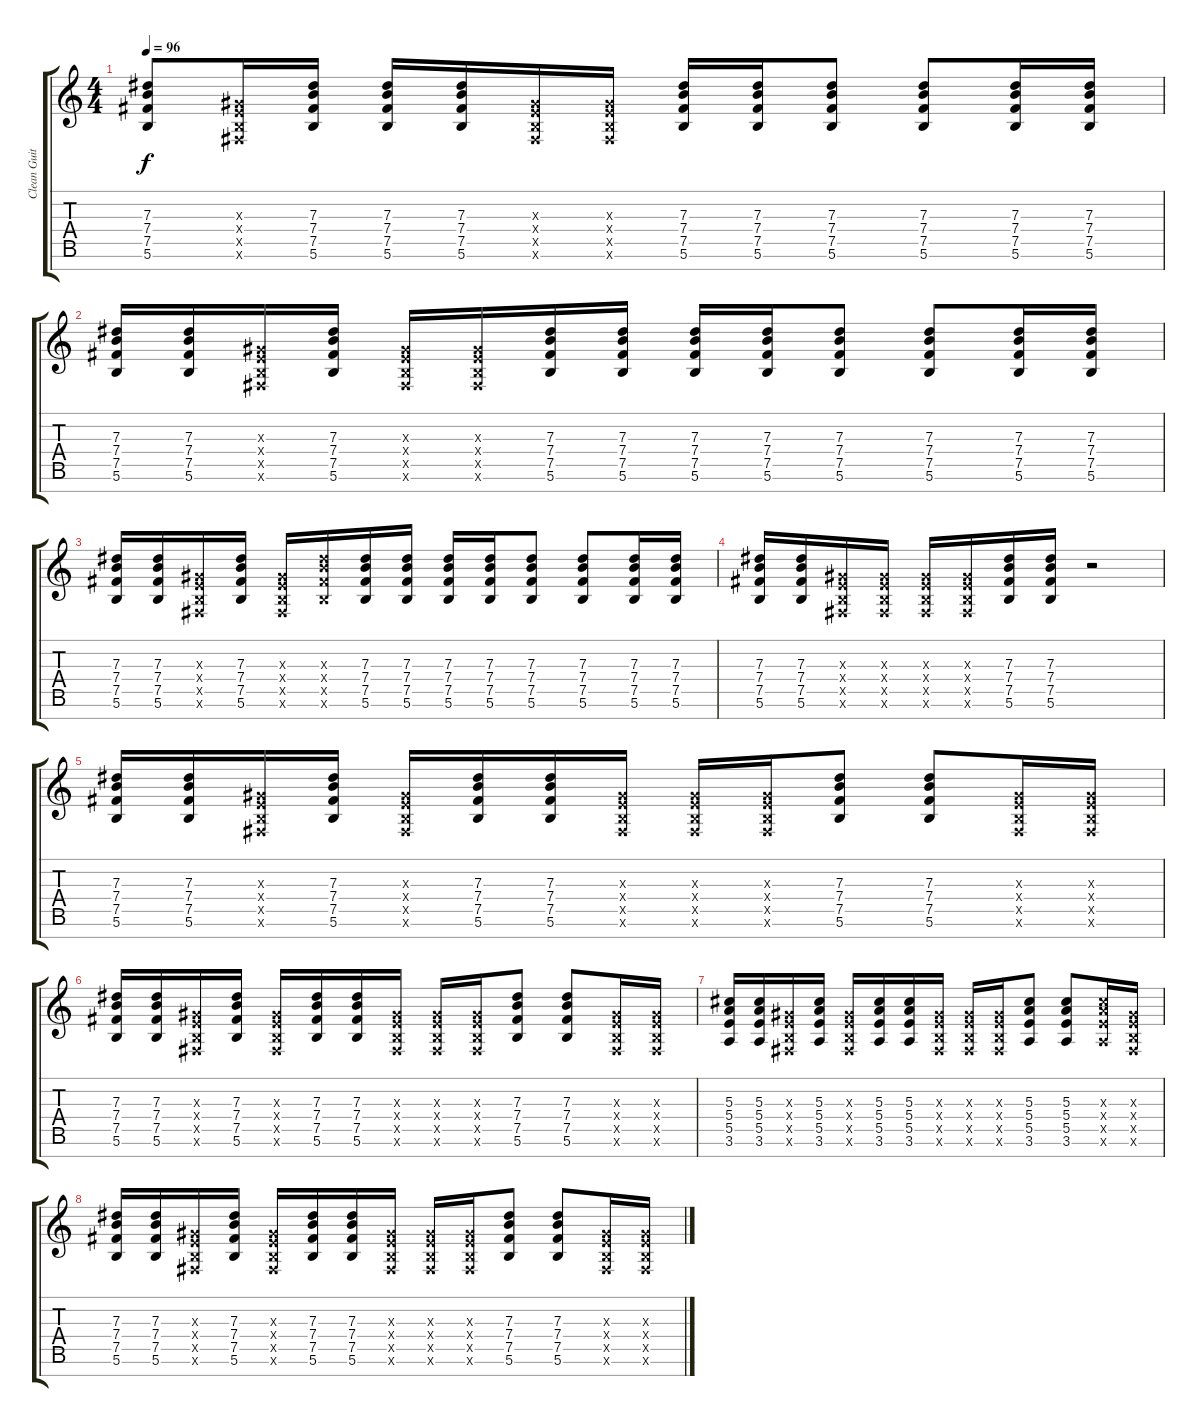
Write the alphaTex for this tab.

\track ("Clean Guitar" "Clean Guit") {instrument electricguitarclean}
\staff {score tabs}
\tuning (Db4 Db4 Ab3 E3 B2 Gb2 B1) {hide}
\ts (4 4)
\tempo 96
\clef g2
\ks c
(7.3 7.4 7.5 5.6).8{dy f instrument electricguitarclean} (0.3{x} 0.4{x} 0.5{x} 0.6{x}).16 (7.3 7.4 7.5 5.6).16 (7.3 7.4 7.5 5.6).16 (7.3 7.4 7.5 5.6).16 (0.3{x} 0.4{x} 0.5{x} 0.6{x}).16 (0.3{x} 0.4{x} 0.5{x} 0.6{x}).16 (7.3 7.4 7.5 5.6).16 (7.3 7.4 7.5 5.6).16 (7.3 7.4 7.5 5.6).8 (7.3 7.4 7.5 5.6).8 (7.3 7.4 7.5 5.6).16 (7.3 7.4 7.5 5.6).16 |
(7.3 7.4 7.5 5.6).16 (7.3 7.4 7.5 5.6).16 (0.3{x} 0.4{x} 0.5{x} 0.6{x}).16 (7.3 7.4 7.5 5.6).16 (0.3{x} 0.4{x} 0.5{x} 0.6{x}).16 (0.3{x} 0.4{x} 0.5{x} 0.6{x}).16 (7.3 7.4 7.5 5.6).16 (7.3 7.4 7.5 5.6).16 (7.3 7.4 7.5 5.6).16 (7.3 7.4 7.5 5.6).16 (7.3 7.4 7.5 5.6).8 (7.3 7.4 7.5 5.6).8 (7.3 7.4 7.5 5.6).16 (7.3 7.4 7.5 5.6).16 |
(7.3 7.4 7.5 5.6).16 (7.3 7.4 7.5 5.6).16 (0.3{x} 0.4{x} 0.5{x} 0.6{x}).16 (7.3 7.4 7.5 5.6).16 (0.3{x} 0.4{x} 0.5{x} 0.6{x}).16 (7.3{x} 7.4{x} 7.5{x} 5.6{x}).16 (7.3 7.4 7.5 5.6).16 (7.3 7.4 7.5 5.6).16 (7.3 7.4 7.5 5.6).16 (7.3 7.4 7.5 5.6).16 (7.3 7.4 7.5 5.6).8 (7.3 7.4 7.5 5.6).8 (7.3 7.4 7.5 5.6).16 (7.3 7.4 7.5 5.6).16 |
(7.3 7.4 7.5 5.6).16 (7.3 7.4 7.5 5.6).16 (0.3{x} 0.4{x} 0.5{x} 0.6{x}).16 (0.3{x} 0.4{x} 0.5{x} 0.6{x}).16 (0.3{x} 0.4{x} 0.5{x} 0.6{x}).16 (0.3{x} 0.4{x} 0.5{x} 0.6{x}).16 (7.3 7.4 7.5 5.6).16 (7.3 7.4 7.5 5.6).16 r.2 |
(7.3 7.4 7.5 5.6).16 (7.3 7.4 7.5 5.6).16 (0.3{x} 0.4{x} 0.5{x} 0.6{x}).16 (7.3 7.4 7.5 5.6).16 (0.3{x} 0.4{x} 0.5{x} 0.6{x}).16 (7.3 7.4 7.5 5.6).16 (7.3 7.4 7.5 5.6).16 (0.3{x} 0.4{x} 0.5{x} 0.6{x}).16 (0.3{x} 0.4{x} 0.5{x} 0.6{x}).16 (0.3{x} 0.4{x} 0.5{x} 0.6{x}).16 (7.3 7.4 7.5 5.6).8 (7.3 7.4 7.5 5.6).8 (0.3{x} 0.4{x} 0.5{x} 0.6{x}).16 (0.3{x} 0.4{x} 0.5{x} 0.6{x}).16 |
(7.3 7.4 7.5 5.6).16 (7.3 7.4 7.5 5.6).16 (0.3{x} 0.4{x} 0.5{x} 0.6{x}).16 (7.3 7.4 7.5 5.6).16 (0.3{x} 0.4{x} 0.5{x} 0.6{x}).16 (7.3 7.4 7.5 5.6).16 (7.3 7.4 7.5 5.6).16 (0.3{x} 0.4{x} 0.5{x} 0.6{x}).16 (0.3{x} 0.4{x} 0.5{x} 0.6{x}).16 (0.3{x} 0.4{x} 0.5{x} 0.6{x}).16 (7.3 7.4 7.5 5.6).8 (7.3 7.4 7.5 5.6).8 (0.3{x} 0.4{x} 0.5{x} 0.6{x}).16 (0.3{x} 0.4{x} 0.5{x} 0.6{x}).16 |
(5.3 5.4 5.5 3.6).16 (5.3 5.4 5.5 3.6).16 (0.3{x} 0.4{x} 0.5{x} 0.6{x}).16 (5.3 5.4 5.5 3.6).16 (0.3{x} 0.4{x} 0.5{x} 0.6{x}).16 (5.3 5.4 5.5 3.6).16 (5.3 5.4 5.5 3.6).16 (0.3{x} 0.4{x} 0.5{x} 0.6{x}).16 (0.3{x} 0.4{x} 0.5{x} 0.6{x}).16 (0.3{x} 0.4{x} 0.5{x} 0.6{x}).16 (5.3 5.4 5.5 3.6).8 (5.3 5.4 5.5 3.6).8 (5.3{x} 5.4{x} 5.5{x} 3.6{x}).16 (0.3{x} 0.4{x} 0.5{x} 0.6{x}).16 |
(7.3 7.4 7.5 5.6).16 (7.3 7.4 7.5 5.6).16 (0.3{x} 0.4{x} 0.5{x} 0.6{x}).16 (7.3 7.4 7.5 5.6).16 (0.3{x} 0.4{x} 0.5{x} 0.6{x}).16 (7.3 7.4 7.5 5.6).16 (7.3 7.4 7.5 5.6).16 (0.3{x} 0.4{x} 0.5{x} 0.6{x}).16 (0.3{x} 0.4{x} 0.5{x} 0.6{x}).16 (0.3{x} 0.4{x} 0.5{x} 0.6{x}).16 (7.3 7.4 7.5 5.6).8 (7.3 7.4 7.5 5.6).8 (0.3{x} 0.4{x} 0.5{x} 0.6{x}).16 (0.3{x} 0.4{x} 0.5{x} 0.6{x}).16
